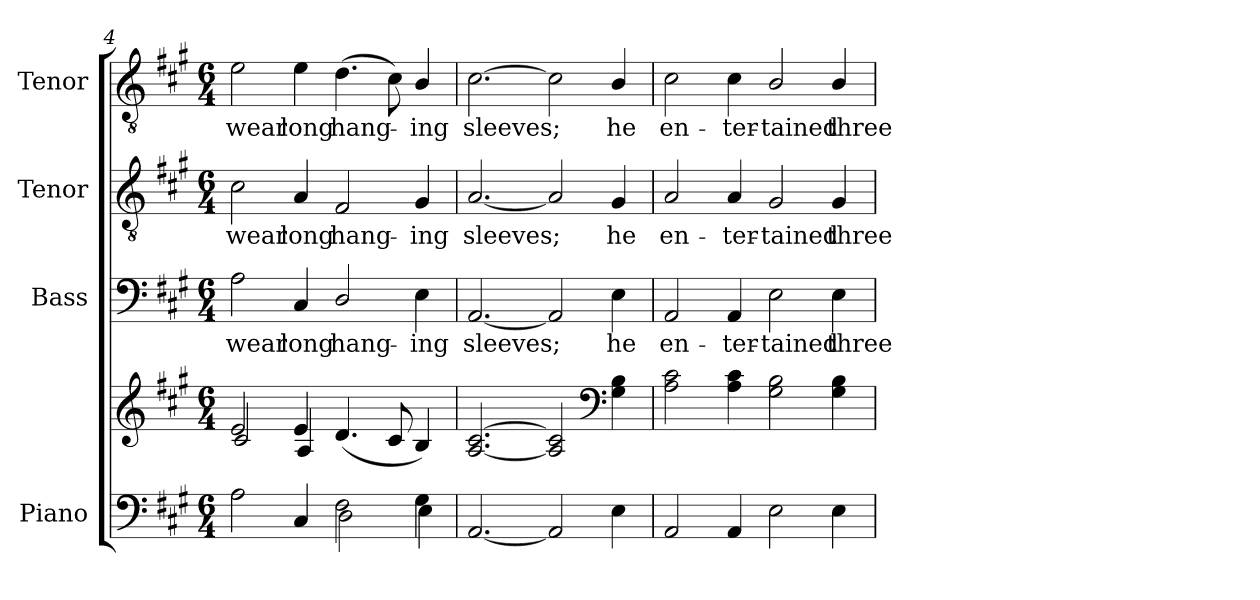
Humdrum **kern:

**kern	**kern	**kern	**text	**kern	**text	**kern	**text
*part4	*part4	*part3	*part3	*part2	*part2	*part1	*part1
*staff5	*staff4	*staff3	*staff3	*staff2	*staff2	*staff1	*staff1
*I"Piano	*	*I"Bass	*	*I"Tenor	*	*I"Tenor	*
*I'Pno.	*	*I'B.	*	*I'T.	*	*I'T.	*
!!LO:LB:g=z
*clefF4	*clefG2	*clefF4	*	*clefGv2	*	*clefGv2	*
*	*	*	*	*ITrd7c12	*	*ITrd7c12	*
*k[f#c#g#]	*k[f#c#g#]	*k[f#c#g#]	*	*k[f#c#g#]	*	*k[f#c#g#]	*
*A:	*A:	*A:	*	*A:	*	*A:	*
*M6/4	*M6/4	*M6/4	*	*M6/4	*	*M6/4	*
=4	=4	=4	=4	=4	=4	=4	=4
*^	*^	*	*	*	*	*	*
!	!	!	!	!	!LO:LY:b:color=#000000	!	!	!	!
!	!	!	!	!	!	!	!LO:LY:b:color=#000000	!	!
!	!	!	!	!	!	!	!	!	!LO:LY:b:color=#000000
2.ryy	2Ai\	2ei/	2c#i/	2Ai\	wear	2C#i\	wear	2Ei\	wear
!	!	!	!	!	!LO:LY:b:color=#000000	!	!	!	!
!	!	!	!	!	!	!	!LO:LY:b:color=#000000	!	!
!	!	!	!	!	!	!	!	!	!LO:LY:b:color=#000000
.	4C#i/	4ei/	4Ai/	4C#i/	long	4AAi/	long	4Ei\	long
!	!	!	!	!	!LO:LY:b:color=#000000	!	!	!	!
!	!	!	!	!	!	!	!LO:LY:b:color=#000000	!	!
!	!	!	!	!	!	!	!	!	!LO:LY:b:color=#000000
2F#i\	2Di\	(4.di/	2.ryy	2Di/	hang-	2FF#i/	hang-	(4.Di\	hang-
.	.	8c#i/	.	.	.	.	.	8C#i\)	.
!	!	!	!	!	!LO:LY:b:color=#000000	!	!	!	!
!	!	!	!	!	!	!	!LO:LY:b:color=#000000	!	!
!	!	!	!	!	!	!	!	!	!LO:LY:b:color=#000000
4G#i\	4Ei\	4Bi/)	.	4Ei\	-ing	4GG#i/	-ing	4BBi/	-ing
*v	*v	*	*	*	*	*	*	*	*
*	*v	*v	*	*	*	*	*	*
=5	=5	=5	=5	=5	=5	=5	=5
*^	*	*	*	*	*	*	*
!	!	!	!	!LO:LY:b:color=#000000	!	!	!	!
*v	*v	*	*	*	*	*	*	*
*^	*	*	*	*	*	*	*
!	!	!	!	!	!	!LO:LY:b:color=#000000	!	!
*v	*v	*	*	*	*	*	*	*
*^	*	*	*	*	*	*	*
!	!	!	!	!	!	!	!	!LO:LY:b:color=#000000
*v	*v	*	*	*	*	*	*	*
[2.AAi/	[2.Ai/ [2.c#i	[2.AAi/	sleeves;	[2.AAi/	sleeves;	[2.C#i\	sleeves;
2AAi/]	2Ai/] 2c#i]	2AAi/]	.	2AAi/]	.	2C#i\]	.
*	*clefF4	*	*	*	*	*	*
!	!	!	!LO:LY:b:color=#000000	!	!	!	!
!	!	!	!	!	!LO:LY:b:color=#000000	!	!
!	!	!	!	!	!	!	!LO:LY:b:color=#000000
4Ei\	4G#i\ 4Bi	4Ei\	he	4GG#i/	he	4BBi/	he
=6	=6	=6	=6	=6	=6	=6	=6
!	!	!	!LO:LY:b:color=#000000	!	!	!	!
!	!	!	!	!	!LO:LY:b:color=#000000	!	!
!	!	!	!	!	!	!	!LO:LY:b:color=#000000
2AAi/	2Ai\ 2c#i	2AAi/	en-	2AAi/	en-	2C#i\	en-
!	!	!	!LO:LY:b:color=#000000	!	!	!	!
!	!	!	!	!	!LO:LY:b:color=#000000	!	!
!	!	!	!	!	!	!	!LO:LY:b:color=#000000
4AAi/	4Ai\ 4c#i	4AAi/	-ter-	4AAi/	-ter-	4C#i\	-ter-
!	!	!	!LO:LY:b:color=#000000	!	!	!	!
!	!	!	!	!	!LO:LY:b:color=#000000	!	!
!	!	!	!	!	!	!	!LO:LY:b:color=#000000
2Ei\	2G#i\ 2Bi	2Ei\	-tained	2GG#i/	-tained	2BBi/	-tained
!	!	!	!LO:LY:b:color=#000000	!	!	!	!
!	!	!	!	!	!LO:LY:b:color=#000000	!	!
!	!	!	!	!	!	!	!LO:LY:b:color=#000000
4Ei\	4G#i\ 4Bi	4Ei\	three	4GG#i/	three	4BBi/	three
=	=	=	=	=	=	=	=
*-	*-	*-	*-	*-	*-	*-	*-
